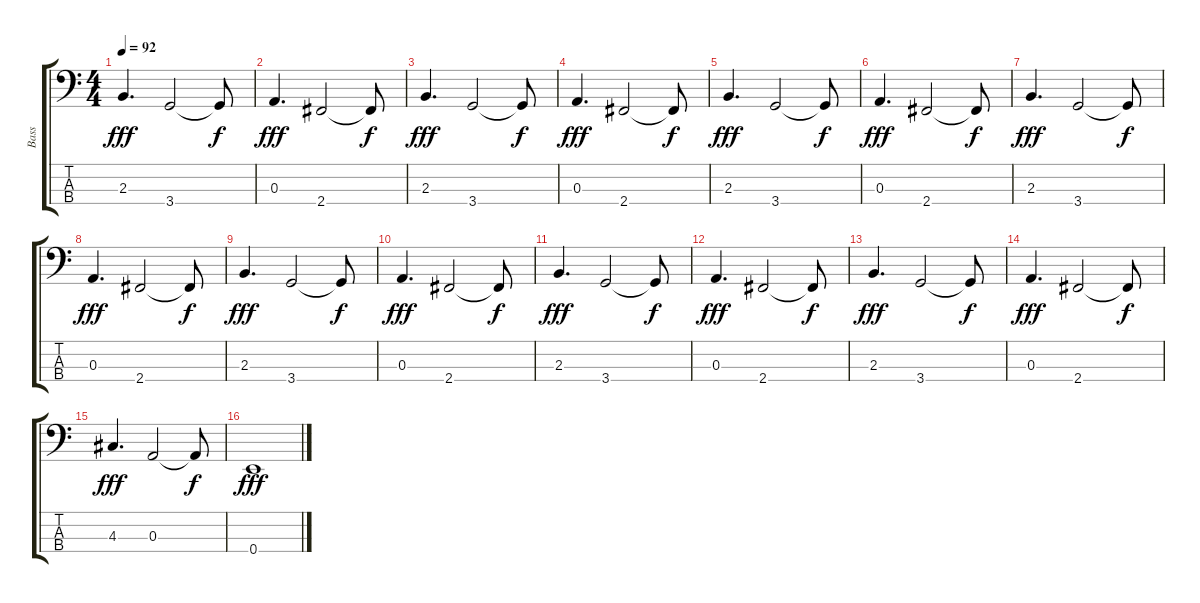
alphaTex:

\track ("Bass" "Bass") {instrument electricbassfinger}
\staff {score tabs}
\tuning (G2 D2 A1 E1) {hide}
\ts (4 4)
\tempo 92
\clef f4
\ks c
2.3.4{d dy fff} 3.4.2 3.4{t}.8{dy f} |
0.3.4{d dy fff} 2.4.2 2.4{t}.8{dy f} |
2.3.4{d dy fff} 3.4.2 3.4{t}.8{dy f} |
0.3.4{d dy fff} 2.4.2 2.4{t}.8{dy f} |
2.3.4{d dy fff} 3.4.2 3.4{t}.8{dy f} |
0.3.4{d dy fff} 2.4.2 2.4{t}.8{dy f} |
2.3.4{d dy fff} 3.4.2 3.4{t}.8{dy f} |
0.3.4{d dy fff} 2.4.2 2.4{t}.8{dy f} |
2.3.4{d dy fff} 3.4.2 3.4{t}.8{dy f} |
0.3.4{d dy fff} 2.4.2 2.4{t}.8{dy f} |
2.3.4{d dy fff} 3.4.2 3.4{t}.8{dy f} |
0.3.4{d dy fff} 2.4.2 2.4{t}.8{dy f} |
2.3.4{d dy fff} 3.4.2 3.4{t}.8{dy f} |
0.3.4{d dy fff} 2.4.2 2.4{t}.8{dy f} |
4.3.4{d dy fff} 0.3.2 0.3{t}.8{dy f} |
0.4.1{dy fff}
